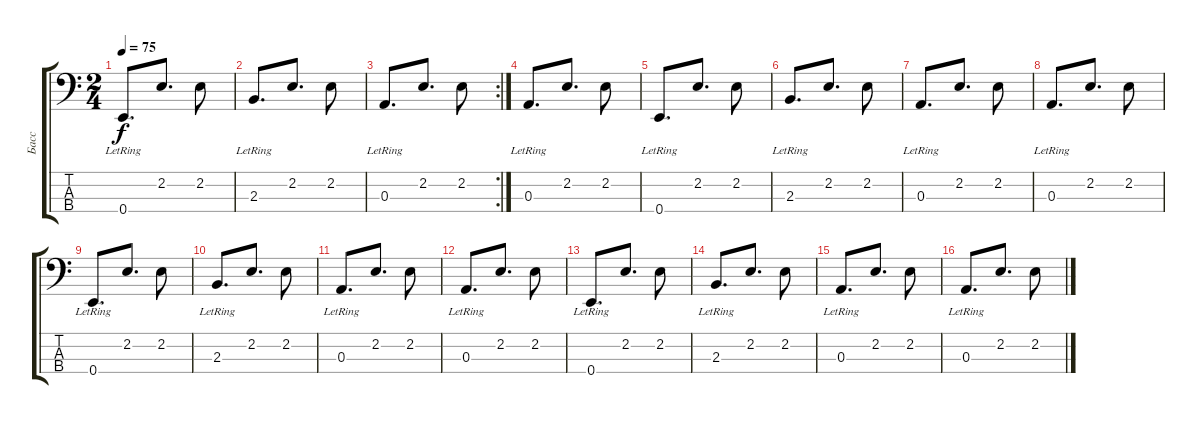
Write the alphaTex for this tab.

\track ("Басс" "Басс") {instrument electricbassfinger}
\staff {score tabs}
\tuning (G2 D2 A1 E1) {hide}
\ts (2 4)
\tempo 75
\clef f4
\ks c
0.4{lr}.8{d dy f} 2.2.8{d} 2.2.8 |
2.3{lr}.8{d} 2.2.8{d} 2.2.8 |
\rc 2
0.3{lr}.8{d} 2.2.8{d} 2.2.8 |
0.3{lr}.8{d} 2.2.8{d} 2.2.8 |
0.4{lr}.8{d} 2.2.8{d} 2.2.8 |
2.3{lr}.8{d} 2.2.8{d} 2.2.8 |
0.3{lr}.8{d} 2.2.8{d} 2.2.8 |
0.3{lr}.8{d} 2.2.8{d} 2.2.8 |
0.4{lr}.8{d} 2.2.8{d} 2.2.8 |
2.3{lr}.8{d} 2.2.8{d} 2.2.8 |
0.3{lr}.8{d} 2.2.8{d} 2.2.8 |
0.3{lr}.8{d} 2.2.8{d} 2.2.8 |
0.4{lr}.8{d} 2.2.8{d} 2.2.8 |
2.3{lr}.8{d} 2.2.8{d} 2.2.8 |
0.3{lr}.8{d} 2.2.8{d} 2.2.8 |
0.3{lr}.8{d} 2.2.8{d} 2.2.8
